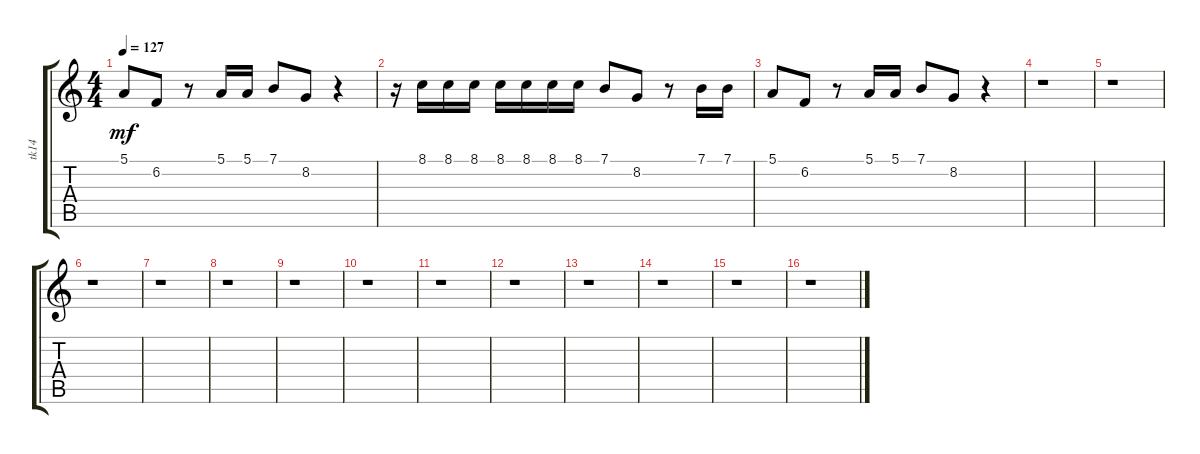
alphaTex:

\track ("tk14" "tk14") {instrument flute}
\staff {score tabs}
\tuning (E4 B3 G3 D3 A2 E2) {hide}
\ts (4 4)
\tempo 127
\clef g2
\ks c
5.1.8{dy mf} 6.2.8 r.8 5.1.16 5.1.16 7.1.8 8.2.8 r.4 |
r.16 8.1.16 8.1.16 8.1.16 8.1.16 8.1.16 8.1.16 8.1.16 7.1.8 8.2.8 r.8 7.1.16 7.1.16 |
5.1.8 6.2.8 r.8 5.1.16 5.1.16 7.1.8 8.2.8 r.4 |
r.1 |
r.1 |
r.1 |
r.1 |
r.1 |
r.1 |
r.1 |
r.1 |
r.1 |
r.1 |
r.1 |
r.1 |
r.1
